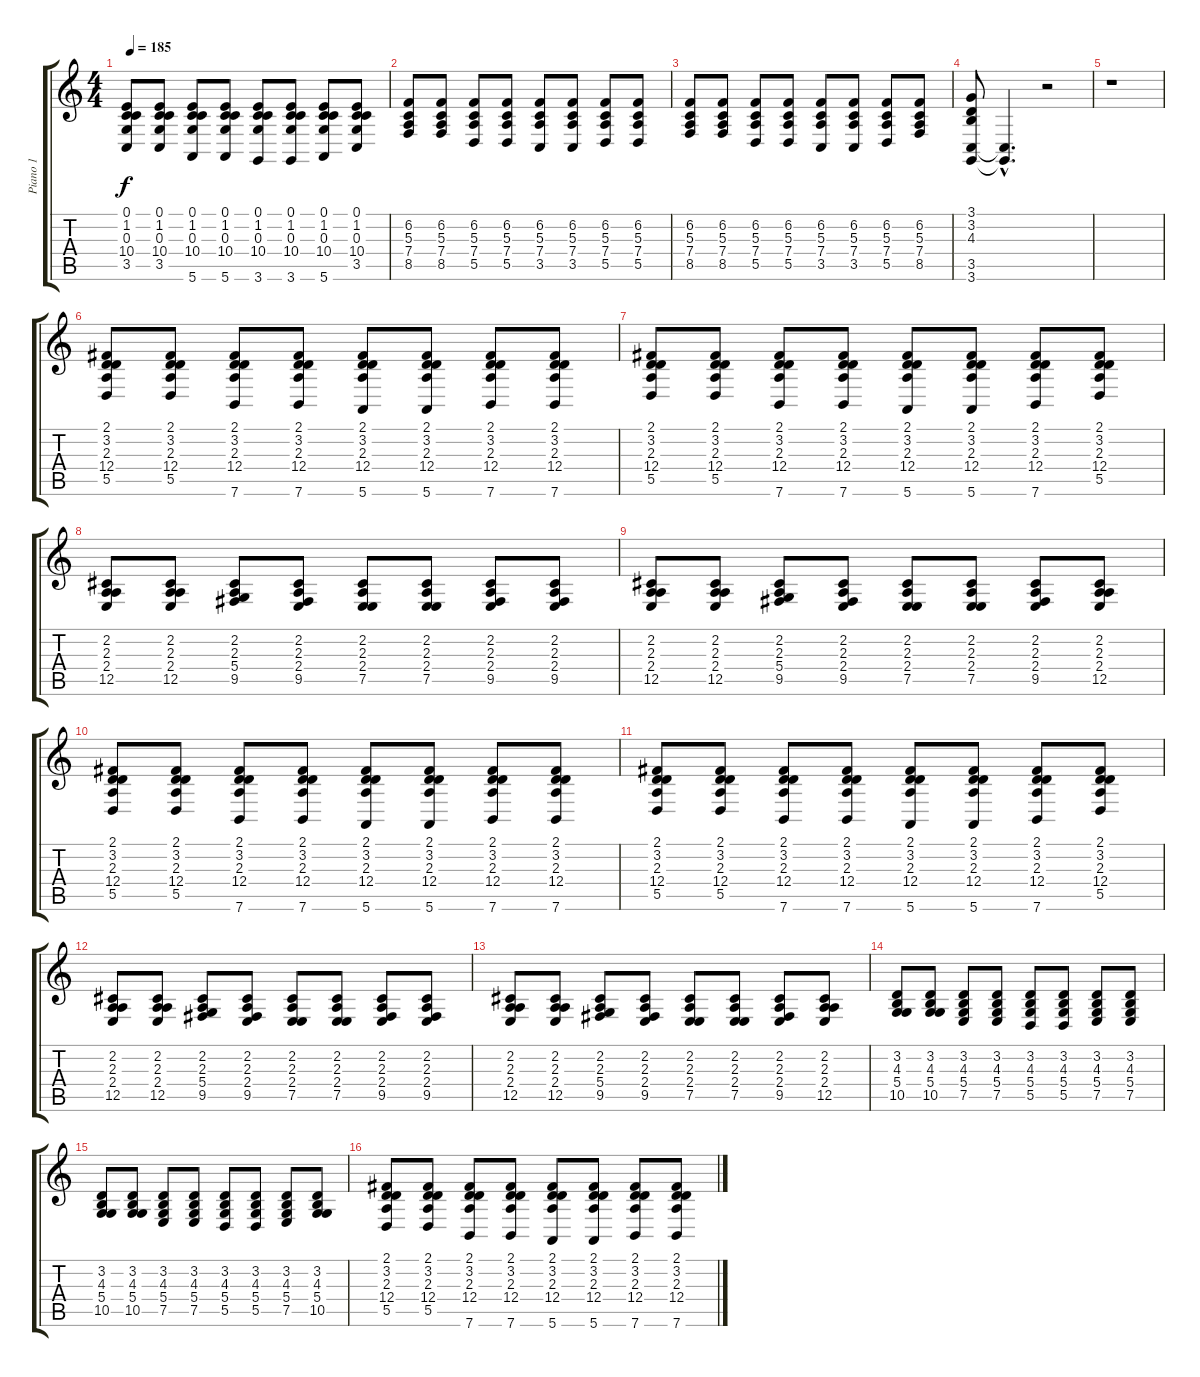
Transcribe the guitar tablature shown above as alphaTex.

\track ("Piano 1" "Piano 1") {instrument brightacousticpiano}
\staff {score tabs}
\tuning (E4 B3 G3 D3 A2 E2) {hide}
\ts (4 4)
\tempo 185
\clef g2
\ks c
(0.1 1.2 0.3 10.4 3.5).8{dy f} (0.1 1.2 0.3 10.4 3.5).8 (0.1 1.2 0.3 10.4 5.6).8 (0.1 1.2 0.3 10.4 5.6).8 (0.1 1.2 0.3 10.4 3.6).8 (0.1 1.2 0.3 10.4 3.6).8 (0.1 1.2 0.3 10.4 5.6).8 (0.1 1.2 0.3 10.4 3.5).8 |
(6.2 5.3 7.4 8.5).8 (6.2 5.3 7.4 8.5).8 (6.2 5.3 7.4 5.5).8 (6.2 5.3 7.4 5.5).8 (6.2 5.3 7.4 3.5).8 (6.2 5.3 7.4 3.5).8 (6.2 5.3 7.4 5.5).8 (6.2 5.3 7.4 5.5).8 |
(6.2 5.3 7.4 8.5).8 (6.2 5.3 7.4 8.5).8 (6.2 5.3 7.4 5.5).8 (6.2 5.3 7.4 5.5).8 (6.2 5.3 7.4 3.5).8 (6.2 5.3 7.4 3.5).8 (6.2 5.3 7.4 5.5).8 (6.2 5.3 7.4 8.5).8 |
(3.1 3.2 4.3 3.5 3.6).8 (3.5{hac t} 3.6{hac t}).4{d} r.2 |
r.1 |
(2.1 3.2 2.3 12.4 5.5).8{volume 11} (2.1 3.2 2.3 12.4 5.5).8 (2.1 3.2 2.3 12.4 7.6).8 (2.1 3.2 2.3 12.4 7.6).8 (2.1 3.2 2.3 12.4 5.6).8 (2.1 3.2 2.3 12.4 5.6).8 (2.1 3.2 2.3 12.4 7.6).8 (2.1 3.2 2.3 12.4 7.6).8 |
(2.1 3.2 2.3 12.4 5.5).8 (2.1 3.2 2.3 12.4 5.5).8 (2.1 3.2 2.3 12.4 7.6).8 (2.1 3.2 2.3 12.4 7.6).8 (2.1 3.2 2.3 12.4 5.6).8 (2.1 3.2 2.3 12.4 5.6).8 (2.1 3.2 2.3 12.4 7.6).8 (2.1 3.2 2.3 12.4 5.5).8 |
(2.2 2.3 2.4 12.5).8 (2.2 2.3 2.4 12.5).8 (2.2 2.3 5.4 9.5).8 (2.2 2.3 2.4 9.5).8 (2.2 2.3 2.4 7.5).8 (2.2 2.3 2.4 7.5).8 (2.2 2.3 2.4 9.5).8 (2.2 2.3 2.4 9.5).8 |
(2.2 2.3 2.4 12.5).8 (2.2 2.3 2.4 12.5).8 (2.2 2.3 5.4 9.5).8 (2.2 2.3 2.4 9.5).8 (2.2 2.3 2.4 7.5).8 (2.2 2.3 2.4 7.5).8 (2.2 2.3 2.4 9.5).8 (2.2 2.3 2.4 12.5).8 |
(2.1 3.2 2.3 12.4 5.5).8 (2.1 3.2 2.3 12.4 5.5).8 (2.1 3.2 2.3 12.4 7.6).8 (2.1 3.2 2.3 12.4 7.6).8 (2.1 3.2 2.3 12.4 5.6).8 (2.1 3.2 2.3 12.4 5.6).8 (2.1 3.2 2.3 12.4 7.6).8 (2.1 3.2 2.3 12.4 7.6).8 |
(2.1 3.2 2.3 12.4 5.5).8 (2.1 3.2 2.3 12.4 5.5).8 (2.1 3.2 2.3 12.4 7.6).8 (2.1 3.2 2.3 12.4 7.6).8 (2.1 3.2 2.3 12.4 5.6).8 (2.1 3.2 2.3 12.4 5.6).8 (2.1 3.2 2.3 12.4 7.6).8 (2.1 3.2 2.3 12.4 5.5).8 |
(2.2 2.3 2.4 12.5).8 (2.2 2.3 2.4 12.5).8 (2.2 2.3 5.4 9.5).8 (2.2 2.3 2.4 9.5).8 (2.2 2.3 2.4 7.5).8 (2.2 2.3 2.4 7.5).8 (2.2 2.3 2.4 9.5).8 (2.2 2.3 2.4 9.5).8 |
(2.2 2.3 2.4 12.5).8 (2.2 2.3 2.4 12.5).8 (2.2 2.3 5.4 9.5).8 (2.2 2.3 2.4 9.5).8 (2.2 2.3 2.4 7.5).8 (2.2 2.3 2.4 7.5).8 (2.2 2.3 2.4 9.5).8 (2.2 2.3 2.4 12.5).8 |
(3.2 4.3 5.4 10.5).8 (3.2 4.3 5.4 10.5).8 (3.2 4.3 5.4 7.5).8 (3.2 4.3 5.4 7.5).8 (3.2 4.3 5.4 5.5).8 (3.2 4.3 5.4 5.5).8 (3.2 4.3 5.4 7.5).8 (3.2 4.3 5.4 7.5).8 |
(3.2 4.3 5.4 10.5).8 (3.2 4.3 5.4 10.5).8 (3.2 4.3 5.4 7.5).8 (3.2 4.3 5.4 7.5).8 (3.2 4.3 5.4 5.5).8 (3.2 4.3 5.4 5.5).8 (3.2 4.3 5.4 7.5).8 (3.2 4.3 5.4 10.5).8 |
(2.1 3.2 2.3 12.4 5.5).8 (2.1 3.2 2.3 12.4 5.5).8 (2.1 3.2 2.3 12.4 7.6).8 (2.1 3.2 2.3 12.4 7.6).8 (2.1 3.2 2.3 12.4 5.6).8 (2.1 3.2 2.3 12.4 5.6).8 (2.1 3.2 2.3 12.4 7.6).8 (2.1 3.2 2.3 12.4 7.6).8
